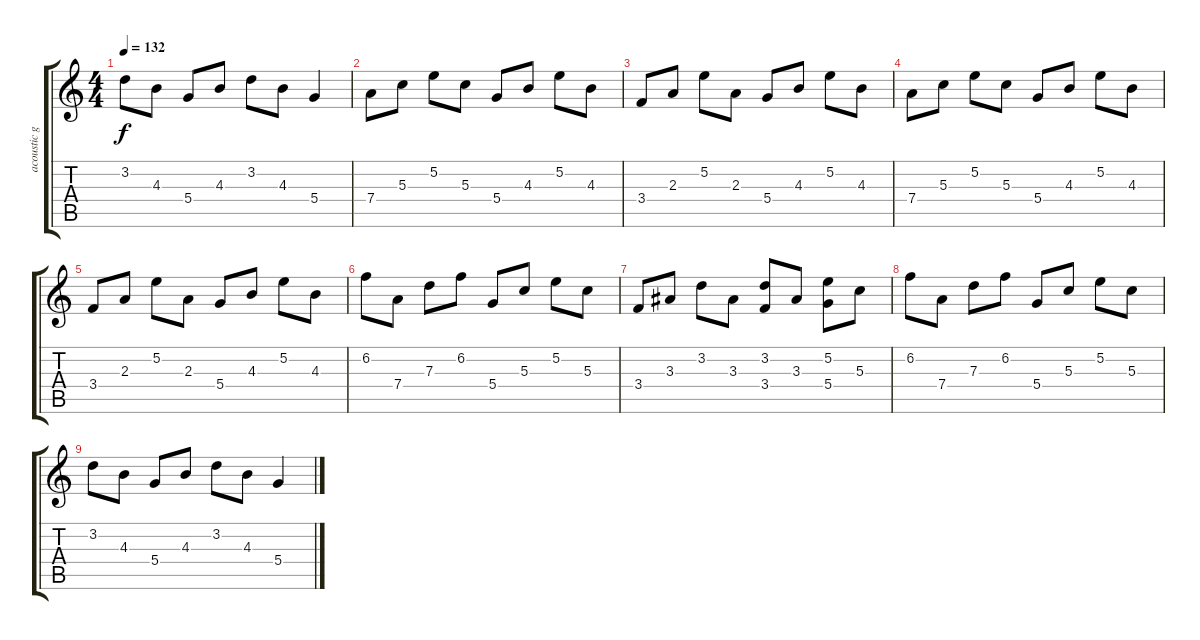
\track ("acoustic guitar" "acoustic g") {instrument acousticguitarsteel}
\staff {score tabs}
\tuning (E4 B3 G3 D3 A2 E2) {hide}
\ts (4 4)
\tempo 132
\clef g2
\ks c
3.2.8{dy f} 4.3.8 5.4.8 4.3.8 3.2.8 4.3.8 5.4.4 |
7.4.8 5.3.8 5.2.8 5.3.8 5.4.8 4.3.8 5.2.8 4.3.8 |
3.4.8 2.3.8 5.2.8 2.3.8 5.4.8 4.3.8 5.2.8 4.3.8 |
7.4.8 5.3.8 5.2.8 5.3.8 5.4.8 4.3.8 5.2.8 4.3.8 |
3.4.8 2.3.8 5.2.8 2.3.8 5.4.8 4.3.8 5.2.8 4.3.8 |
6.2.8 7.4.8 7.3.8 6.2.8 5.4.8 5.3.8 5.2.8 5.3.8 |
3.4.8 3.3.8 3.2.8 3.3.8 (3.2 3.4).8 3.3.8 (5.2 5.4).8 5.3.8 |
6.2.8 7.4.8 7.3.8 6.2.8 5.4.8 5.3.8 5.2.8 5.3.8 |
3.2.8 4.3.8 5.4.8 4.3.8 3.2.8 4.3.8 5.4.4
